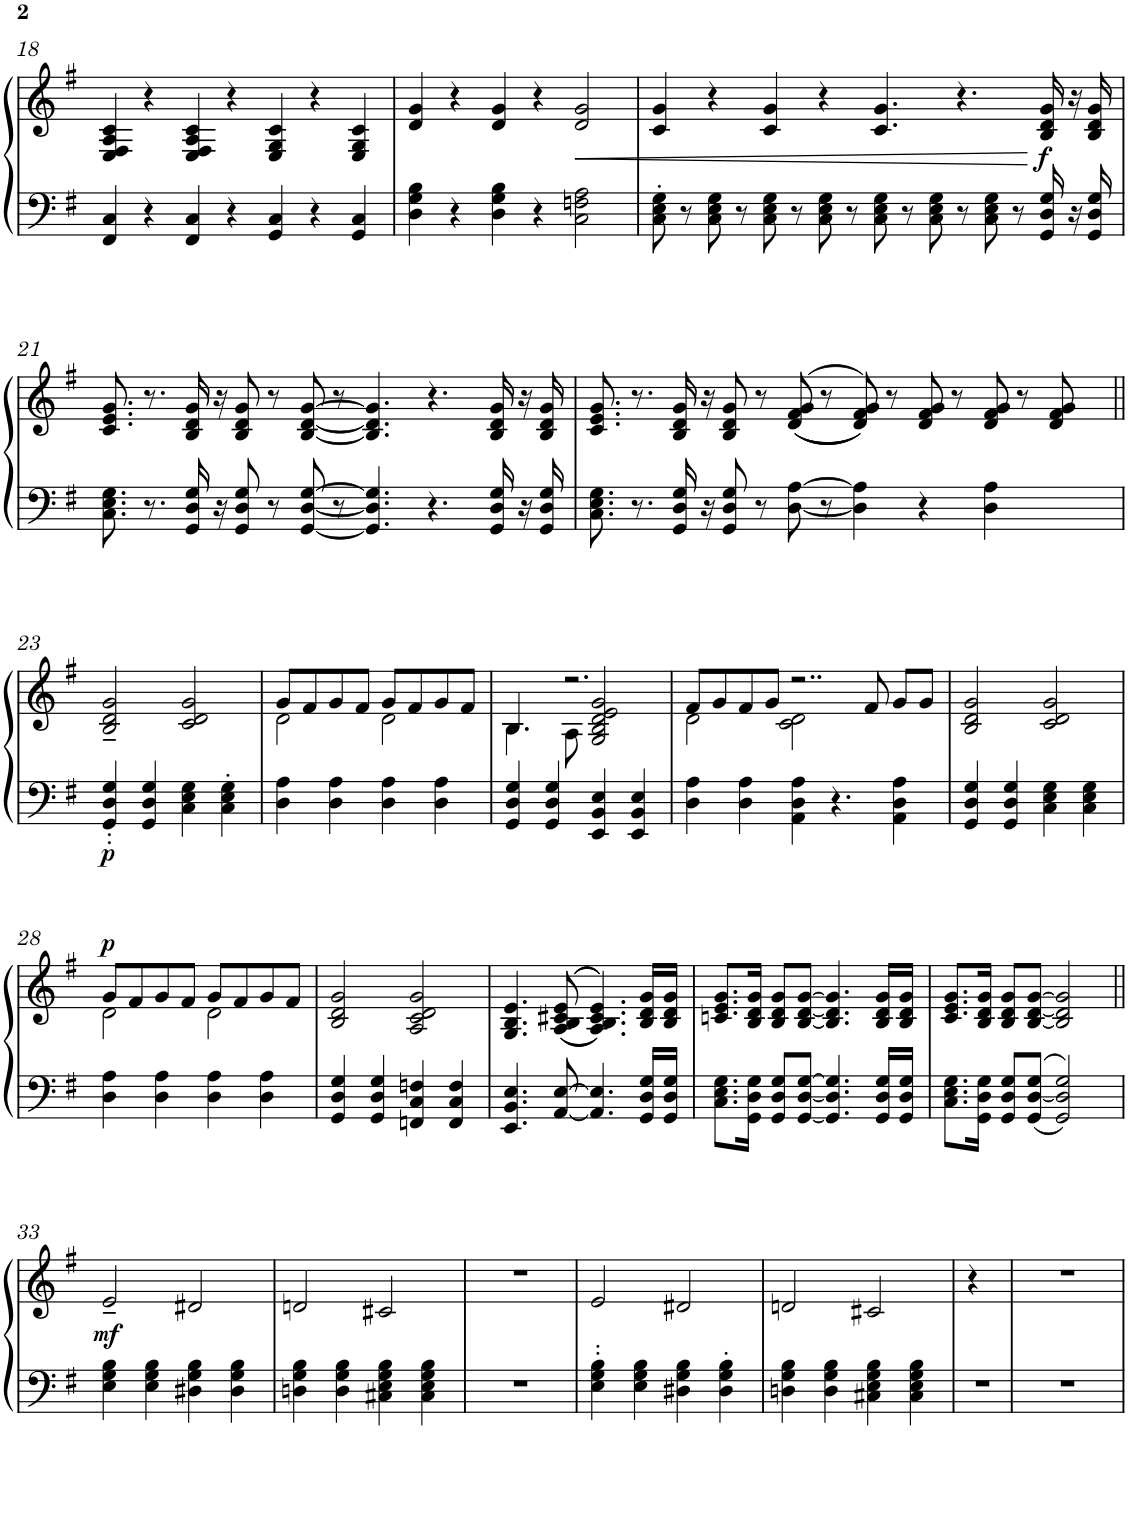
**kern	**kern	**dynam
*part1	*part1	*part1
*staff2	*staff1	*staff1/2
*I"Piano	*	*
*I'Pno	*	*
!!LO:PB:g=z
*clefF4	*clefG2	*
*k[f#]	*k[f#]	*
*M4/4	*M4/4	*
=18	=18	=18
4FF#/ 4C/	4E/ 4F#/ 4A/ 4c/	.
4r	4r	.
4FF#/ 4C/	4E/ 4F#/ 4A/ 4c/	.
4r	4r	.
4GG/ 4C/	4E/ 4G/ 4c/	.
4r	4r	.
4GG/ 4C/	4E/ 4G/ 4c/	.
=19	=19	=19
4D\ 4G\ 4B\	4d/ 4g/	.
4r	4r	.
4D\ 4G\ 4B\	4d/ 4g/	.
4r	4r	.
!	!	!LO:HP:b
2C\ 2Fn\ 2A\	2d/ 2g/	<
=20	=20	=20
8C\' 8E\' 8G\'	4c/ 4g/	.
8r	.	.
8C\ 8E\ 8G\	4r	.
8r	.	.
8C\ 8E\ 8G\	4c/ 4g/	.
8r	.	.
8C\ 8E\ 8G\	4r	.
8r	.	.
8C\ 8E\ 8G\	4.c/ 4.g/	.
8r	.	.
8C\ 8E\ 8G\	.	.
8r	4.r	.
8C\ 8E\ 8G\	.	.
8r	.	.
!	!	!LO:DY:n=1:b
16GG/ 16D/ 16G/	16B/ 16d/ 16g/	[ f
16r	16r	.
16GG/ 16D/ 16G/	16B/ 16d/ 16g/	.
!!LO:LB:g=z
=21	=21	=21
8.C\ 8.E\ 8.G\	8.c/ 8.e/ 8.g/	.
8.r	8.r	.
16GG/ 16D/ 16G/	16B/ 16d/ 16g/	.
16r	16r	.
8GG/ 8D/ 8G/	8B/ 8d/ 8g/	.
8r	8r	.
[8GG/ [8D/ [8G/	[8B/ [8d/ [8g/	.
8r	8r	.
4.GG/] 4.D/] 4.G/]	4.B/] 4.d/] 4.g/]	.
4.r	4.r	.
16GG/ 16D/ 16G/	16B/ 16d/ 16g/	.
16r	16r	.
16GG/ 16D/ 16G/	16B/ 16d/ 16g/	.
=22	=22	=22
8.C\ 8.E\ 8.G\	8.c/ 8.e/ 8.g/	.
8.r	8.r	.
16GG/ 16D/ 16G/	16B/ 16d/ 16g/	.
16r	16r	.
8GG/ 8D/ 8G/	8B/ 8d/ 8g/	.
8r	8r	.
[8D\ [8A\	(>(<(<8d/ 8f#/ 8g/	.
8r	8r	.
4D\] 4A\]	8d/ 8f#/ 8g/)))	.
.	8r	.
4r	8d/ 8f#/ 8g/	.
.	8r	.
4D\ 4A\	8d/ 8f#/ 8g/	.
.	8r	.
4ryy	8d/ 8f#/ 8g/	.
.	8ryy	.
!!LO:LB:g=z
=23||	=23||	=23||
!	!	!LO:DY:b=2
4GG/' 4D/' 4G/'	2B/~ 2d/~ 2g/~	p
4GG/ 4D/ 4G/	.	.
4C\ 4E\ 4G\	2c/ 2d/ 2g/	.
4C\' 4E\' 4G\'	.	.
=24	=24	=24
*	*^	*
4D\ 4A\	8g/L	2d\	.
.	8f#/	.	.
4D\ 4A\	8g/	.	.
.	8f#/J	.	.
4D\ 4A\	8g/L	2d\	.
.	8f#/	.	.
4D\ 4A\	8g/	.	.
.	8f#/J	.	.
=25	=25	=25	=25
4GG/ 4D/ 4G/	4.B/	4.B\	.
4GG/ 4D/ 4G/	.	.	.
.	8%5r	8A\	.
4EE/ 4BB/ 4E/	.	2G/ 2B/ 2d/ 2e/ 2g/	.
4EE/ 4BB/ 4E/	.	.	.
=26	=26	=26	=26
4D\ 4A\	8f#/L	2d\	.
.	8r	.	.
4D\ 4A\	8g/	.	.
.	8f#/	.	.
4AA\ 4D\ 4A\	8g/J	2c\ 2d\	.
.	2r	.	.
4r	.	.	.
8ryy	.	8f#/	.
4AA\ 4D\ 4A\	4ryy	8g/L	.
.	.	8g/J	.
*	*v	*v	*
=27	=27	=27
4GG/ 4D/ 4G/	2B/ 2d/ 2g/	.
8r	.	.
4GG/ 4D/ 4G/	.	.
.	4.r	.
4C\ 4E\ 4G\	.	.
4C\ 4E\ 4G\	2c/ 2d/ 2g/	.
4ryy	.	.
!!LO:LB:g=z
=28	=28	=28
*	*^	*
!	!	!	!LO:DY:a
4D\ 4A\	8g/L	2d\	p
.	8f#/	.	.
4D\ 4A\	8g/	.	.
.	8f#/J	.	.
4D\ 4A\	8g/L	2d\	.
.	8f#/	.	.
4D\ 4A\	8g/	.	.
.	8f#/J	.	.
*	*v	*v	*
=29	=29	=29
4GG/ 4D/ 4G/	2B/ 2d/ 2g/	.
4GG/ 4D/ 4G/	.	.
4FFn/ 4C/ 4Fn/	2A/ 2c/ 2d/ 2g/	.
4FF/ 4C/ 4F/	.	.
=30	=30	=30
4.EE/ 4.BB/ 4.E/	4.G/ 4.B/ 4.e/	.
[8AA/ [8E/	(<(>(<(>8A/ 8B/ 8c#X/ 8e/	.
4.AA/] 4.E/]	4.A/ 4.B/ 4.c#/ 4.e/))))	.
16GG/ 16D/ 16G/LL	16B/ 16d/ 16g/LL	.
16GG/ 16D/ 16G/JJ	16B/ 16d/ 16g/JJ	.
=31	=31	=31
8.C\ 8.E\ 8.G\L	8.cn/ 8.e/ 8.g/L	.
16GG\ 16D\ 16G\Jk	16B/ 16d/ 16g/Jk	.
8GG/ 8D/ 8G/L	8B/ 8d/ 8g/L	.
[8GG/ [8D/ [8G/J	[8B/ [8d/ [8g/J	.
4.GG/] 4.D/] 4.G/]	4.B/] 4.d/] 4.g/]	.
16GG/ 16D/ 16G/LL	16B/ 16d/ 16g/LL	.
16GG/ 16D/ 16G/JJ	16B/ 16d/ 16g/JJ	.
=32	=32	=32
8.C\ 8.E\ 8.G\L	8.c/ 8.e/ 8.g/L	.
16GG\ 16D\ 16G\Jk	16B/ 16d/ 16g/Jk	.
8GG/ 8D/ 8G/L	8B/ 8d/ 8g/L	.
8GG/ [8D/ 8G/J	[8B/ [8d/ [8g/J	.
2GG/ 2D/] 2G/	2B/] 2d/] 2g/]	.
!!LO:LB:g=z
=33||	=33||	=33||
!	!	!LO:DY:b
4E\ 4G\ 4B\	2e~/	mf
4E\ 4G\ 4B\	.	.
4D#X\ 4G\ 4B\	2d#X/	.
4D#\ 4G\ 4B\	.	.
=34	=34	=34
4Dn\ 4G\ 4B\	2dn/	.
4D\ 4G\ 4B\	.	.
4C#X\ 4E\ 4G\ 4B\	2c#X/	.
4C#\ 4E\ 4G\ 4B\	.	.
=35	=35	=35
1r	1r	.
=36	=36	=36
4E\' 4G\' 4B\'	2e/	.
4E\ 4G\ 4B\	.	.
4D#X\ 4G\ 4B\	2d#X/	.
4D#\' 4G\' 4B\'	.	.
=37	=37	=37
4Dn\ 4G\ 4B\	2dn/	.
4D\ 4G\ 4B\	.	.
4C#X\ 4E\ 4G\ 4B\	2c#X/	.
4C#\ 4E\ 4G\ 4B\	.	.
=38	=38	=38
4r	4r	.
=39	=39	=39
1r	1r	.
=	=	=
*-	*-	*-
